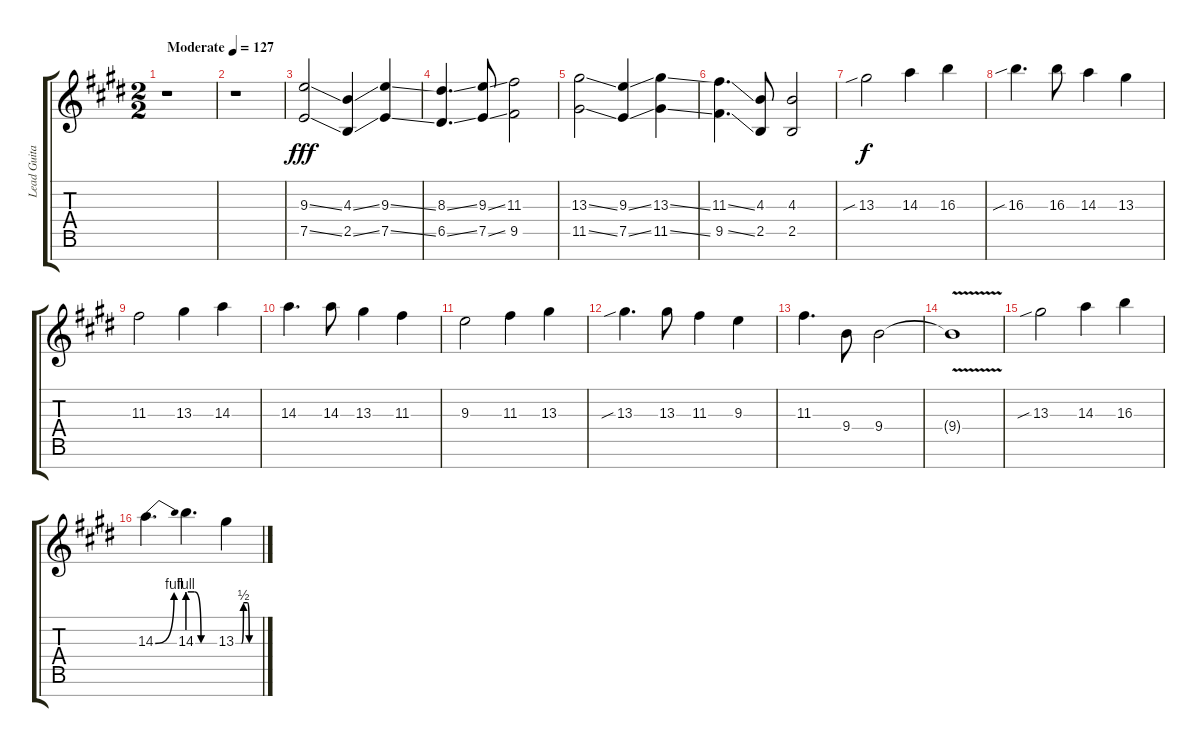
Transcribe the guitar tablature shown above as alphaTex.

\track ("Lead Guitar" "Lead Guita") {instrument distortionguitar}
\staff {score tabs}
\tuning (E4 B3 G3 D3 A2 E2 B1) {hide}
\ts (2 2)
\tempo (127 "Moderate")
\clef g2
\ks e
r.1{dy fff instrument distortionguitar} |
r.1 |
(9.3{ss} 7.5{ss}).2 (4.3{ss} 2.5{ss}).4 (9.3{ss} 7.5{ss}).4 |
(8.3{ss} 6.5{ss}).4{d} (9.3{ss} 7.5{ss}).8 (11.3 9.5).2 |
(13.3{ss} 11.5{ss}).2 (9.3{ss} 7.5{ss}).4 (13.3{ss} 11.5{ss}).4 |
(11.3{ss} 9.5{ss}).4{d} (4.3 2.5).8 (4.3 2.5).2 |
13.3{sib}.2{dy f} 14.3.4 16.3.4 |
16.3{sib}.4{d} 16.3.8 14.3.4 13.3.4 |
11.3.2 13.3.4 14.3.4 |
14.3.4{d} 14.3.8 13.3.4 11.3.4 |
9.3.2 11.3.4 13.3.4 |
13.3{sib}.4{d} 13.3.8 11.3.4 9.3.4 |
11.3.4{d} 9.4.8 9.4.2 |
9.4{v t}.1 |
13.3{sib}.2 14.3.4 16.3.4 |
14.3{be (bend 0 0 60 4)}.4{d} 14.3{be (custom 0 4 15 4 30 0 60 0)}.4{d} 13.3{be (custom 0 0 15 0 20 2 30 2 35 0 60 0)}.4
